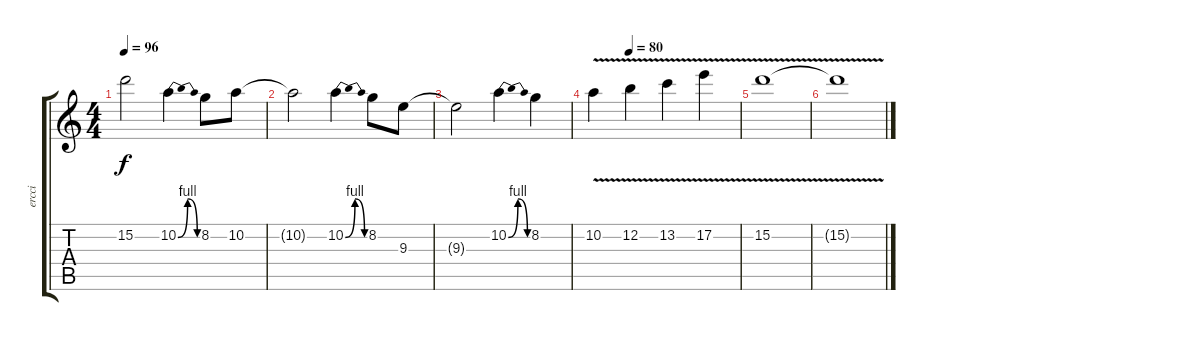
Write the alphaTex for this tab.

\track ("ercci" "ercci") {instrument electricguitarjazz}
\staff {score tabs}
\tuning (E4 B3 G3 D3 A2 E2) {hide}
\ts (4 4)
\tempo 96
\clef g2
\ks c
15.2.2{dy f} 10.2{be (bendrelease 0 0 30 4 30 4 60 0)}.4 8.2.8 10.2.8 |
10.2{t}.2 10.2{be (bendrelease 0 0 30 4 30 4 60 0)}.4 8.2.8 9.3.8 |
9.3{t}.2 10.2{be (bendrelease 0 0 30 4 30 4 60 0)}.4 8.2.4 |
\tempo (80 0.25)
10.2{v}.4 12.2{v}.4 13.2{v}.4 17.2{v}.4 |
15.2{v}.1{volume 0} |
15.2{t}.1
